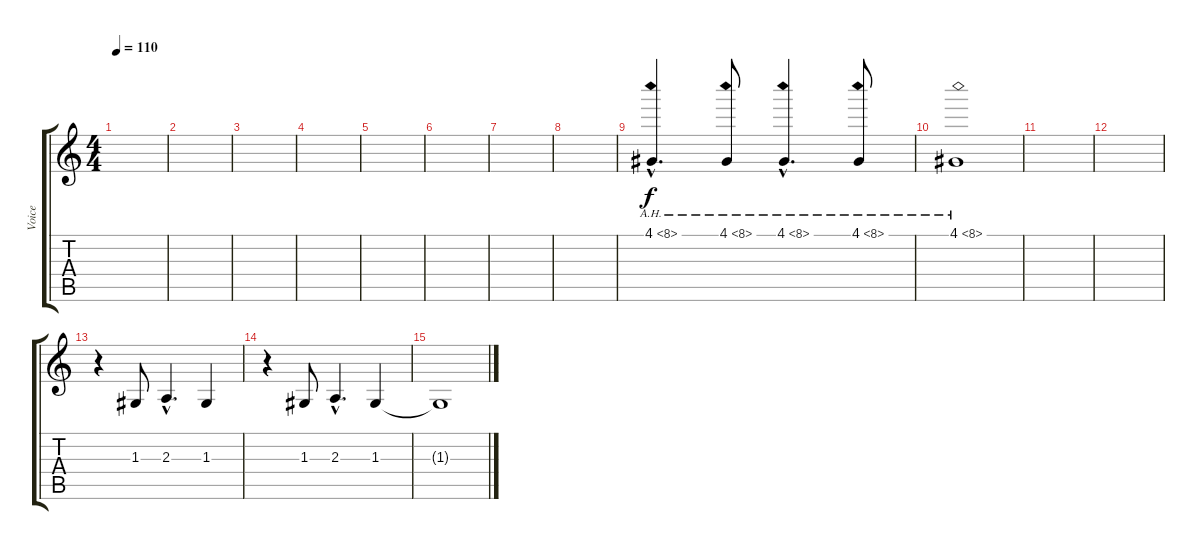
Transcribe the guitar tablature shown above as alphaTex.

\track ("Voice" "Voice") {instrument clarinet}
\staff {score tabs}
\tuning (E4 B3 G3 D3 A2 E2) {hide}
\ts (4 4)
\tempo 110
\clef g2
\ks c
|
|
|
|
|
|
|
|
4.1{ah 4 hac}.4{d} 4.1{ah 4}.8 4.1{ah 4 hac}.4{d} 4.1{ah 4}.8 |
4.1{ah 4}.1 |
|
|
r.4 1.3.8 2.3{hac}.4{d} 1.3.4 |
r.4 1.3.8 2.3{hac}.4{d} 1.3.4 |
1.3{t}.1
